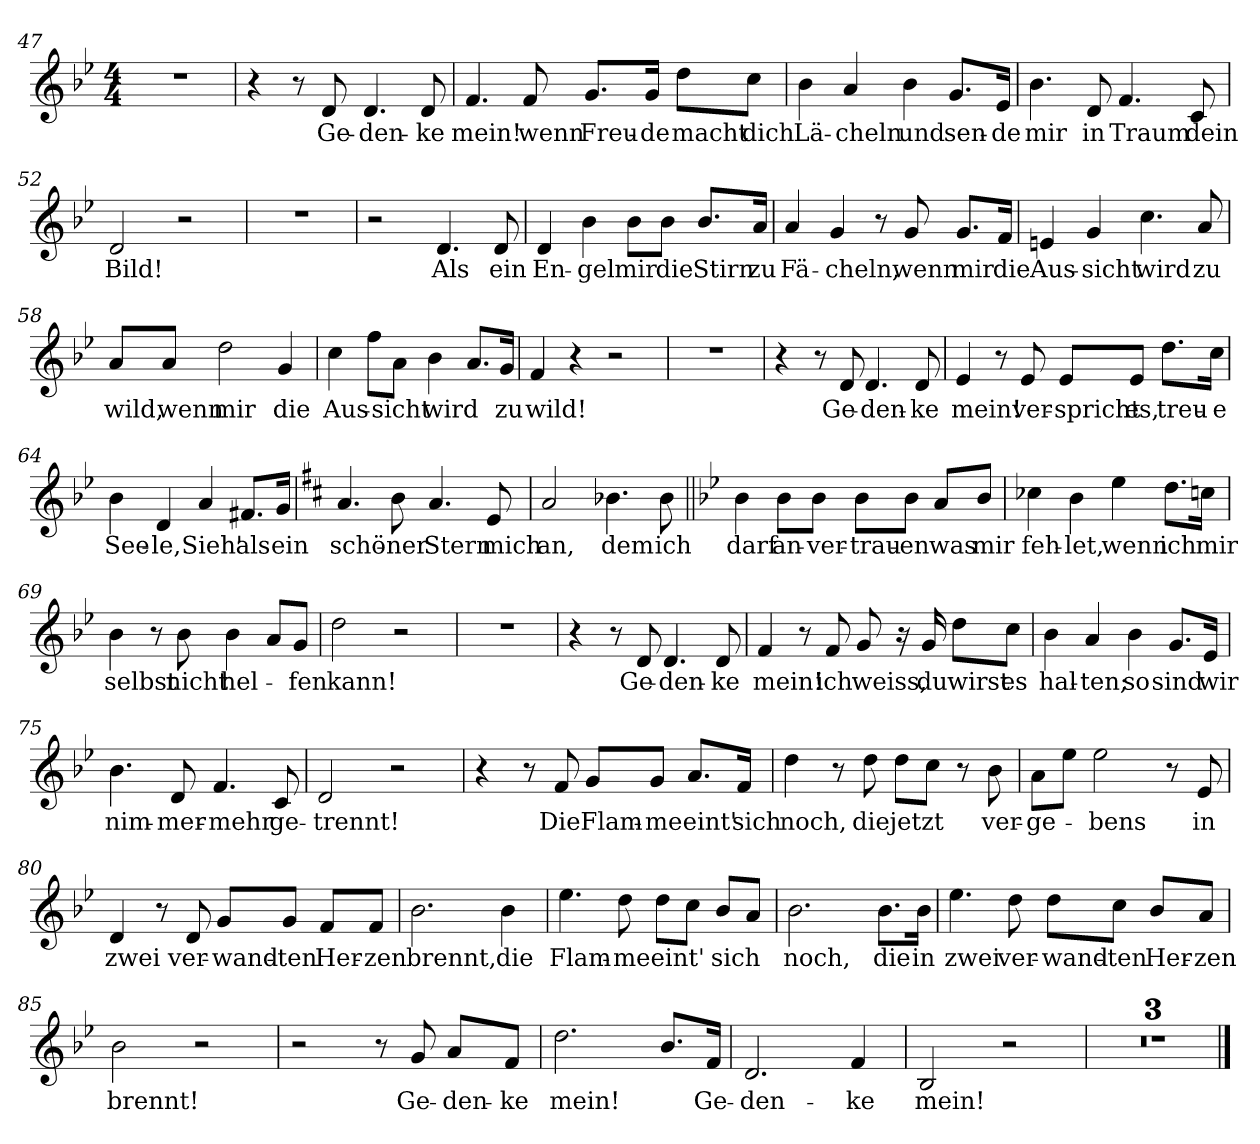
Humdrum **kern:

**kern	**text
*part1	*part1
*staff1	*staff1
*clefG2	*
*k[b-e-]	*
*M4/4	*
=47	=47
1r	.
=48	=48
4r	.
8r	.
!	!LO:LY:b
8d/	Ge-
!	!LO:LY:b
4.d/	-den-
!	!LO:LY:b
8d/	-ke
!!LO:LB:g=z
=49	=49
!	!LO:LY:b
4.f/	mein!
!	!LO:LY:b
8f/	wenn
!	!LO:LY:b
8.g/L	Freu-
!	!LO:LY:b
16g/Jk	-de
!	!LO:LY:b
8dd\L	macht
!	!LO:LY:b
8cc\J	dich
=50	=50
!	!LO:LY:b
4b-\	Lä-
!	!LO:LY:b
4a/	-cheln
!	!LO:LY:b
4b-\	und
!	!LO:LY:b
8.g/L	sen-
!	!LO:LY:b
16e-/Jk	-de
=51	=51
!	!LO:LY:b
4.b-\	mir
!	!LO:LY:b
8d/	in
!	!LO:LY:b
4.f/	Traum
!	!LO:LY:b
8c/	dein
=52	=52
!	!LO:LY:b
2d/	Bild!
2r	.
=53	=53
1r	.
=54	=54
2r	.
!	!LO:LY:b
4.d/	Als
!	!LO:LY:b
8d/	ein
!!LO:LB:g=z
=55	=55
!	!LO:LY:b
4d/	En-
!	!LO:LY:b
4b-\	-gel
!	!LO:LY:b
8b-\L	mir
!	!LO:LY:b
8b-\J	die
!	!LO:LY:b
8.b-/L	Stirn
!	!LO:LY:b
16a/Jk	zu
=56	=56
!	!LO:LY:b
4a/	Fä-
!	!LO:LY:b
4g/	-cheln,
8r	.
!	!LO:LY:b
8g/	wenn
!	!LO:LY:b
8.g/L	mir
!	!LO:LY:b
16f/Jk	die
=57	=57
!	!LO:LY:b
4en/	Aus-
!	!LO:LY:b
4g/	-sicht
!	!LO:LY:b
4.cc\	wird
!	!LO:LY:b
8a/	zu
=58	=58
!	!LO:LY:b
8a/L	wild,
!	!LO:LY:b
8a/J	wenn
!	!LO:LY:b
2dd\	mir
!	!LO:LY:b
4g/	die
=59	=59
!	!LO:LY:b
4cc\	Aus-
8ff\L	.
!	!LO:LY:b
8a\J	-sicht
!	!LO:LY:b
4b-\	wird
8.a/L	.
!	!LO:LY:b
16g/Jk	zu
=60	=60
!	!LO:LY:b
4f/	wild!
4r	.
2r	.
!!LO:LB:g=z
=61	=61
1r	.
=62	=62
4r	.
8r	.
!	!LO:LY:b
8d/	Ge-
!	!LO:LY:b
4.d/	-den-
!	!LO:LY:b
8d/	-ke
=63	=63
!	!LO:LY:b
4e-/	mein!
8r	.
!	!LO:LY:b
8e-/	ver-
!	!LO:LY:b
8e-/L	-spricht
!	!LO:LY:b
8e-/J	es,
!	!LO:LY:b
8.dd\L	treu-
!	!LO:LY:b
16cc\Jk	-e
=64	=64
!	!LO:LY:b
4b-\	See-
!	!LO:LY:b
4d/	-le,
!	!LO:LY:b
4a/	Sieh'
!	!LO:LY:b
8.f#X/L	als
!	!LO:LY:b
16g/Jk	ein
=65	=65
*k[f#c#]	*
!	!LO:LY:b
4.a/	schö-
!	!LO:LY:b
8b\	-ner
!	!LO:LY:b
4.a/	Stern
!	!LO:LY:b
8e/	mich
=66	=66
!	!LO:LY:b
2a/	an,
!	!LO:LY:b
4.b-X\	dem
!	!LO:LY:b
8b-\	ich
!!LO:PB:g=z
=67||	=67||
*k[b-e-]	*
!	!LO:LY:b
4b-\	darf
!	!LO:LY:b
8b-\L	an-
!	!LO:LY:b
8b-\J	-ver-
!	!LO:LY:b
8b-\L	-trau-
!	!LO:LY:b
8b-\J	-en
!	!LO:LY:b
8a/L	was
!	!LO:LY:b
8b-/J	mir
=68	=68
!	!LO:LY:b
4cc-X\	feh-
!	!LO:LY:b
4b-\	-let,
!	!LO:LY:b
4ee-\	wenn
!	!LO:LY:b
8.dd\L	ich
!	!LO:LY:b
16ccn\Jk	mir
=69	=69
!	!LO:LY:b
4b-\	selbst
8r	.
!	!LO:LY:b
8b-\	nicht
!	!LO:LY:b
4b-\	hel-
8a/L	.
!	!LO:LY:b
8g/J	-fen
=70	=70
!	!LO:LY:b
2dd\	kann!
2r	.
=71	=71
1r	.
=72	=72
4r	.
8r	.
!	!LO:LY:b
8d/	Ge-
!	!LO:LY:b
4.d/	-den-
!	!LO:LY:b
8d/	-ke
!!LO:LB:g=z
=73	=73
!	!LO:LY:b
4f/	mein!
8r	.
!	!LO:LY:b
8f/	ich
!	!LO:LY:b
8g/	weiss,
16r	.
!	!LO:LY:b
16g/	du
!	!LO:LY:b
8dd\L	wirst
!	!LO:LY:b
8cc\J	es
=74	=74
!	!LO:LY:b
4b-\	hal-
!	!LO:LY:b
4a/	-ten;
!	!LO:LY:b
4b-\	so
!	!LO:LY:b
8.g/L	sind
!	!LO:LY:b
16e-/Jk	wir
=75	=75
!	!LO:LY:b
4.b-\	nim-
!	!LO:LY:b
8d/	-mer-
!	!LO:LY:b
4.f/	-mehr
!	!LO:LY:b
8c/	ge-
=76	=76
!	!LO:LY:b
2d/	-trennt!
2r	.
=77	=77
4r	.
8r	.
!	!LO:LY:b
8f/	Die
!	!LO:LY:b
8g/L	Flam-
!	!LO:LY:b
8g/J	-me
!	!LO:LY:b
8.a/L	eint'
!	!LO:LY:b
16f/Jk	sich
!!LO:LB:g=z
=78	=78
!	!LO:LY:b
4dd\	noch,
8r	.
!	!LO:LY:b
8dd\	die
!	!LO:LY:b
8dd\L	jetzt
8cc\J	.
8r	.
!	!LO:LY:b
8b-\	ver-
=79	=79
!	!LO:LY:b
8a\L	-ge-
8ee-\J	.
!	!LO:LY:b
2ee-\	-bens
8r	.
!	!LO:LY:b
8e-/	in
=80	=80
!	!LO:LY:b
4d/	zwei
8r	.
!	!LO:LY:b
8d/	ver-
!	!LO:LY:b
8g/L	-wand-
!	!LO:LY:b
8g/J	-ten
!	!LO:LY:b
8f/L	Her-
!	!LO:LY:b
8f/J	-zen
=81	=81
!	!LO:LY:b
2.b-\	brennt,
!	!LO:LY:b
4b-\	die
=82	=82
!	!LO:LY:b
4.ee-\	Flam-
!	!LO:LY:b
8dd\	-me
!	!LO:LY:b
8dd\L	eint'
8cc\J	.
!	!LO:LY:b
8b-/L	sich
8a/J	.
=83	=83
!	!LO:LY:b
2.b-\	noch,
!	!LO:LY:b
8.b-\L	die
!	!LO:LY:b
16b-\Jk	in
!!LO:LB:g=z
=84	=84
!	!LO:LY:b
4.ee-\	zwei
!	!LO:LY:b
8dd\	ver-
!	!LO:LY:b
8dd\L	-wand-
!	!LO:LY:b
8cc\J	-ten
!	!LO:LY:b
8b-/L	Her-
!	!LO:LY:b
8a/J	-zen
=85	=85
!	!LO:LY:b
2b-\	brennt!
2r	.
=86	=86
2r	.
8r	.
!	!LO:LY:b
8g/	Ge-
!	!LO:LY:b
8a/L	-den-
!	!LO:LY:b
8f/J	-ke
=87	=87
!	!LO:LY:b
2.dd\	mein!
8.b-/L	.
!	!LO:LY:b
16f/Jk	Ge-
=88	=88
!	!LO:LY:b
2.d/	-den-
!	!LO:LY:b
4f/	-ke
=89	=89
!	!LO:LY:b
2B-/	mein!
2r	.
=90	=90
1r	.
=91	=91
1r	.
=92	=92
1r	.
==	==
*-	*-
